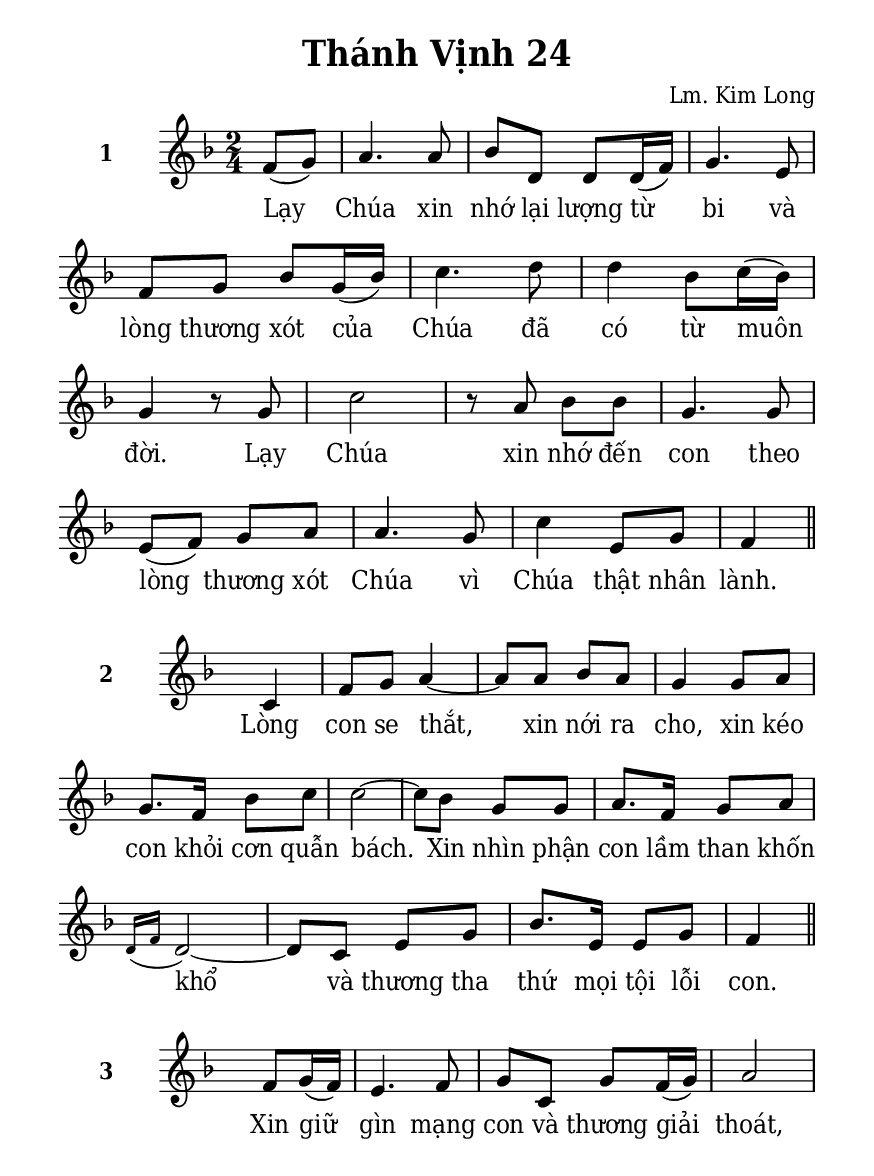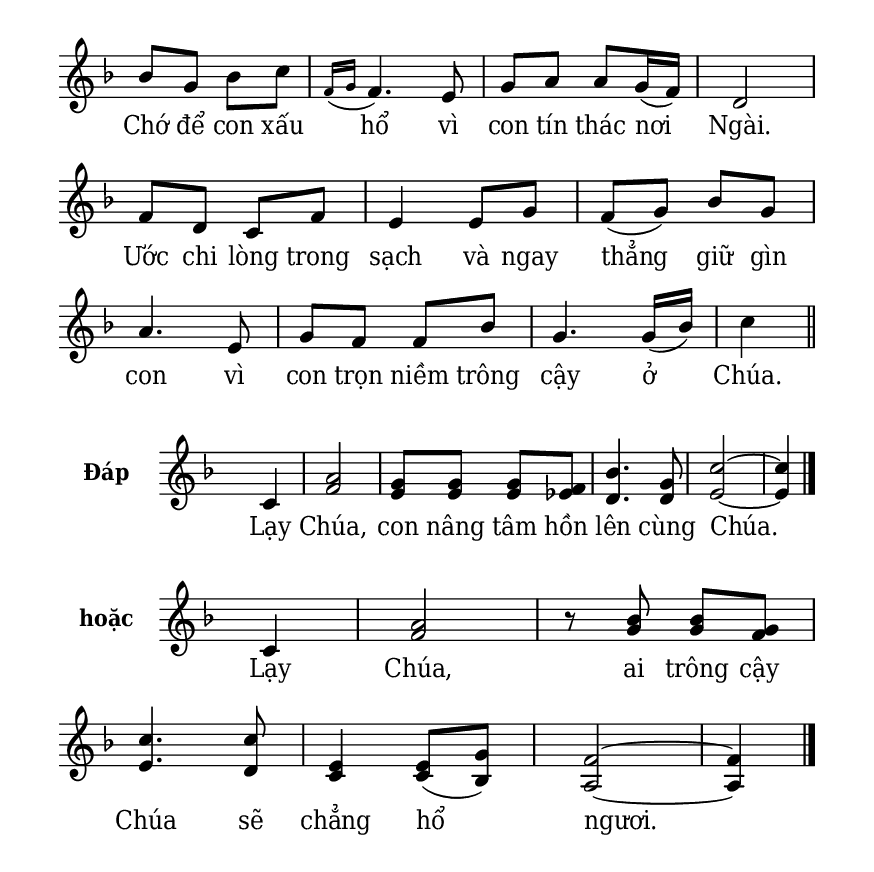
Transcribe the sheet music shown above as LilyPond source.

% Cài đặt chung
\version "2.22.1"
\include "english.ly"

\header {
  title = "Thánh Vịnh 24"
  composer = "Lm. Kim Long"
  %arranger = " "
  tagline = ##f
}

% Nhạc
nhacMauHaiMot = \relative c' {
  \key f \major
  \time 2/4
  \partial 4 f8 (g) |
  a4. a8 |
  bf d, d d16 (f) |
  g4. e8 |
  f g bf g16 (bf) |
  c4. d8 |
  d4 bf8 c16 (bf) |
  g4 r8 g |
  c2 |
  r8 a bf bf |
  g4. g8 |
  e (f) g a |
  a4. g8 |
  c4 e,8 g |
  f4 \bar "||"
}

nhacMauHaiHai = \relative c' {
  \key f \major
  \time 2/4
  \partial 4 c4 |
  f8 g a4 ~ |
  a8 a bf a |
  g4 g8 a |
  g8. f16 bf8 c |
  c2 ~ |
  c8 bf g g |
  a8. f16 g8 a |
  \slashedGrace { d,16 (f } d2) ~ |
  d8 c e g |
  bf8. e,16 e8 g |
  f4 \bar "||"
}

nhacMauHaiBa = \relative c' {
  \key f \major
  \time 2/4
  \partial 4 f8 g16 (f) |
  e4. f8 |
  g c, g' f16 (g) |
  a2 |
  bf8 g bf c |
  \slashedGrace { f,16 (g } f4.) e8 |
  g a a g16 (f) |
  d2 |
  f8 d c f |
  e4 e8 g |
  f (g) bf g |
  a4. e8 |
  g f f bf |
  g4. g16 (bf) |
  c4 \bar "||"
}

nhacMauHaiBon = \relative c' {
  \key f \major
  \time 2/4
  \partial 4 c4 |
  <<
    {
      a'2 |
      g8 g g f |
      bf4. g8 |
      c2 ~ |
      c4 \bar "|."
    }
    {
      f,2 |
      e8 e e ef |
      d4. d8 |
      e2 ~ |
      e4
    }
  >>
}

nhacMauHaiNam = \relative c' {
  \key f \major
  \time 2/4
  \partial 4 c4 |
  <<
    {
      a'2 |
      r8 bf bf g |
      c4. c8 |
      e,4 e8 g |
      f2 ~ |
      f4 \bar "|."
    }
    {
      f2 |
      r8 g g f |
      e4. d8 |
      c4 c8 (bf) |
      a2 ~ |
      a4
    }
  >>
}

% Lời
loiMauHaiMot = \lyricmode {
  Lạy Chúa xin nhớ lại lượng từ bi
  và lòng thương xót của Chúa đã có từ muôn đời.
  Lạy Chúa xin nhớ đến con theo lòng thương xót Chúa
  vì Chúa thật nhân lành.
}

loiMauHaiHai = \lyricmode {
  Lòng con se thắt, xin nới ra cho,
  xin kéo con khỏi cơn quẫn bách.
  Xin nhìn phận con lầm than khốn khổ
  và thương tha thứ mọi tội lỗi con.
}

loiMauHaiBa = \lyricmode {
  Xin giữ gìn mạng con và thương giải thoát,
  Chớ để con xấu hổ vì con tín thác nơi Ngài.
  Ước chi lòng trong sạch và ngay thẳng giữ gìn con
  vì con trọn niềm trông cậy ở Chúa.
}

loiMauHaiBon = \lyricmode {
  Lạy Chúa, con nâng tâm hồn lên cùng Chúa.
}

loiMauHaiNam = \lyricmode {
  Lạy Chúa, ai trông cậy Chúa sẽ chẳng hổ ngươi.
}

% Dàn trang
\paper {
  #(set-paper-size "a5")
  top-margin = 10\mm
  bottom-margin = 10\mm
  left-margin = 10\mm
  right-margin = 10\mm
  indent = #0
  #(define fonts
	 (make-pango-font-tree "Deja Vu Serif Condensed"
	 		       "Deja Vu Serif Condensed"
			       "Deja Vu Serif Condensed"
			       (/ 20 20)))
  print-page-number = ##f
}

\score {
  <<
    \new Staff \with {
      instrumentName = \markup { \bold "1" }}<<
        \clef treble
        \new Voice = beSop {
          \nhacMauHaiMot
        }
      \new Lyrics \lyricsto beSop \loiMauHaiMot
    >>
  >>
  \layout {
    indent = 17
    \override Lyrics.LyricSpace.minimum-distance = #0.7
    \override Score.BarNumber.break-visibility = ##(#f #f #f)
    \override Score.SpacingSpanner.uniform-stretching = ##t
    ragged-last = ##f
  }
}

\score {
  <<
    \new Staff \with {
      instrumentName = \markup { \bold "2" }}<<
        \clef treble
        \new Voice = beSop {
          \nhacMauHaiHai
        }
      \new Lyrics \lyricsto beSop \loiMauHaiHai
    >>
  >>
  \layout {
    indent = 17
    \override Staff.TimeSignature.transparent = ##t
    \override Lyrics.LyricSpace.minimum-distance = #0.7
    \override Score.BarNumber.break-visibility = ##(#f #f #f)
    \override Score.SpacingSpanner.uniform-stretching = ##t
    ragged-last = ##f
  }
}

\score {
  <<
    \new Staff \with {
      instrumentName = \markup { \bold "3" }}<<
        \clef treble
        \new Voice = beSop {
          \nhacMauHaiBa
        }
      \new Lyrics \lyricsto beSop \loiMauHaiBa
    >>
  >>
  \layout {
    indent = 17
    \override Staff.TimeSignature.transparent = ##t
    \override Lyrics.LyricSpace.minimum-distance = #0.7
    \override Score.BarNumber.break-visibility = ##(#f #f #f)
    \override Score.SpacingSpanner.uniform-stretching = ##t
    ragged-last = ##f
  }
}

\score {
  <<
    \new Staff \with {
      instrumentName = \markup { \bold "Đáp" }}<<
        \clef treble
        \new Voice = beSop {
          \nhacMauHaiBon
        }
      \new Lyrics \lyricsto beSop \loiMauHaiBon
    >>
  >>
  \layout {
    indent = 17
    \override Staff.TimeSignature.transparent = ##t
    \override Lyrics.LyricSpace.minimum-distance = #0.7
    \override Score.BarNumber.break-visibility = ##(#f #f #f)
    \override Score.SpacingSpanner.uniform-stretching = ##t
    ragged-last = ##f
  }
}

\score {
  <<
    \new Staff \with {
      instrumentName = \markup { \bold "hoặc" }}<<
        \clef treble
        \new Voice = beSop {
          \nhacMauHaiNam
        }
      \new Lyrics \lyricsto beSop \loiMauHaiNam
    >>
  >>
  \layout {
    indent = 17
    \override Staff.TimeSignature.transparent = ##t
    \override Lyrics.LyricSpace.minimum-distance = #0.7
    \override Score.BarNumber.break-visibility = ##(#f #f #f)
    \override Score.SpacingSpanner.uniform-stretching = ##t
    ragged-last = ##f
  }
}
